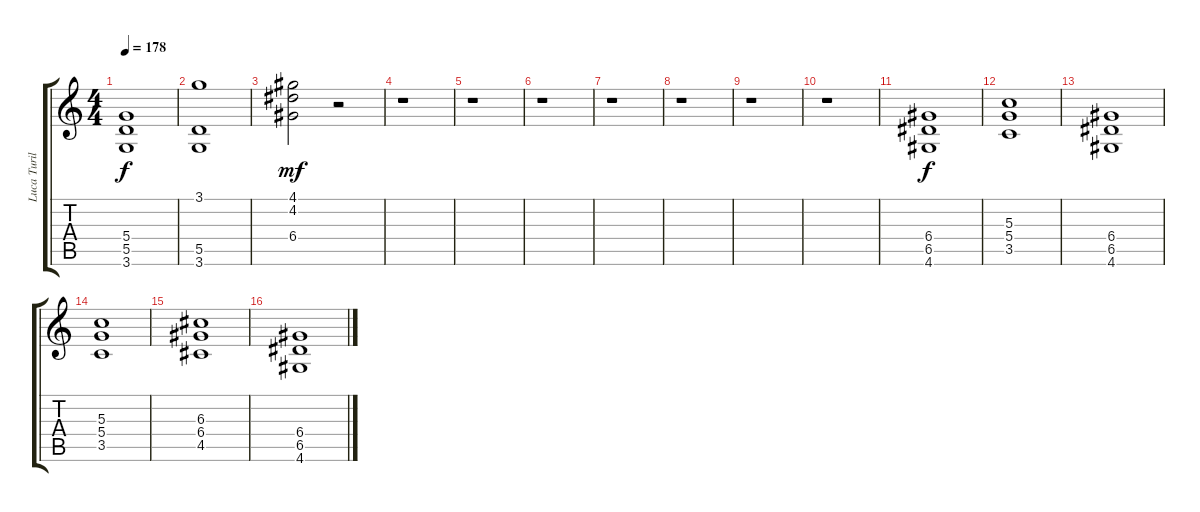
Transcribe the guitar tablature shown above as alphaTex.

\track ("Luca Turilli" "Luca Turil") {instrument distortionguitar}
\staff {score tabs}
\tuning (E4 B3 G3 D3 A2 E2) {hide}
\ts (4 4)
\tempo 178
\clef g2
\ks c
(5.4 5.5 3.6).1{dy f} |
(3.1 5.5 3.6).1 |
(4.1 4.2 6.4).2{dy mf} r.2 |
r.1 |
r.1 |
r.1 |
r.1 |
r.1 |
r.1 |
r.1 |
(6.4 6.5 4.6).1{dy f} |
(5.3 5.4 3.5).1 |
(6.4 6.5 4.6).1 |
(5.3 5.4 3.5).1 |
(6.3 6.4 4.5).1 |
(6.4 6.5 4.6).1
